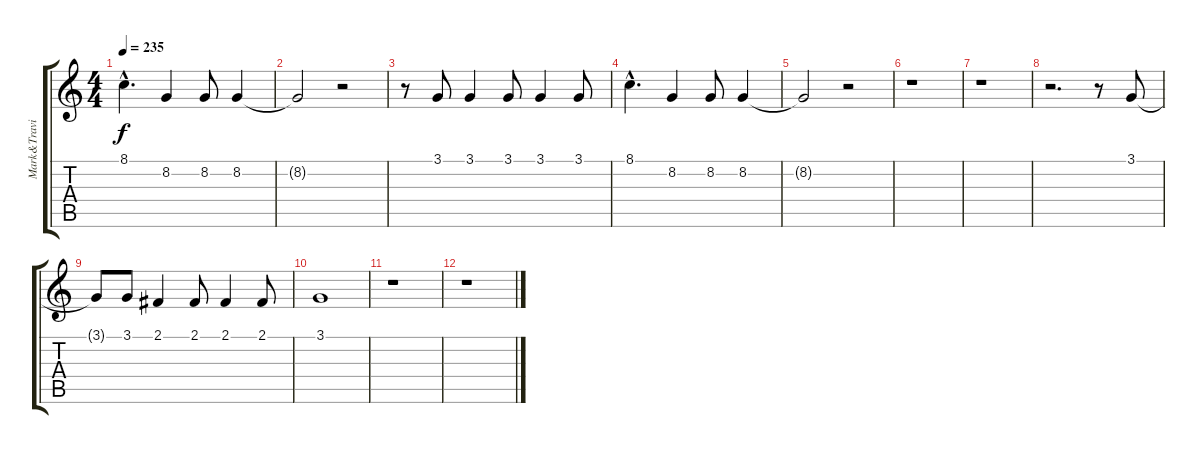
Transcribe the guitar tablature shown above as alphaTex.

\track ("Mark&Travis - vocal chorus" "Mark&Travi") {instrument lead6voice}
\staff {score tabs}
\tuning (E4 B3 G3 D3 A2 E2) {hide}
\ts (4 4)
\tempo 235
\clef g2
\ks c
8.1{hac}.4{d dy f} 8.2.4 8.2.8 8.2.4 |
8.2{t}.2 r.2 |
r.8 3.1.8 3.1.4 3.1.8 3.1.4 3.1.8 |
8.1{hac}.4{d} 8.2.4 8.2.8 8.2.4 |
8.2{t}.2 r.2 |
r.1 |
r.1 |
r.2{d} r.8 3.1.8 |
3.1{t}.8 3.1.8 2.1.4 2.1.8 2.1.4 2.1.8 |
3.1.1 |
r.1 |
r.1
